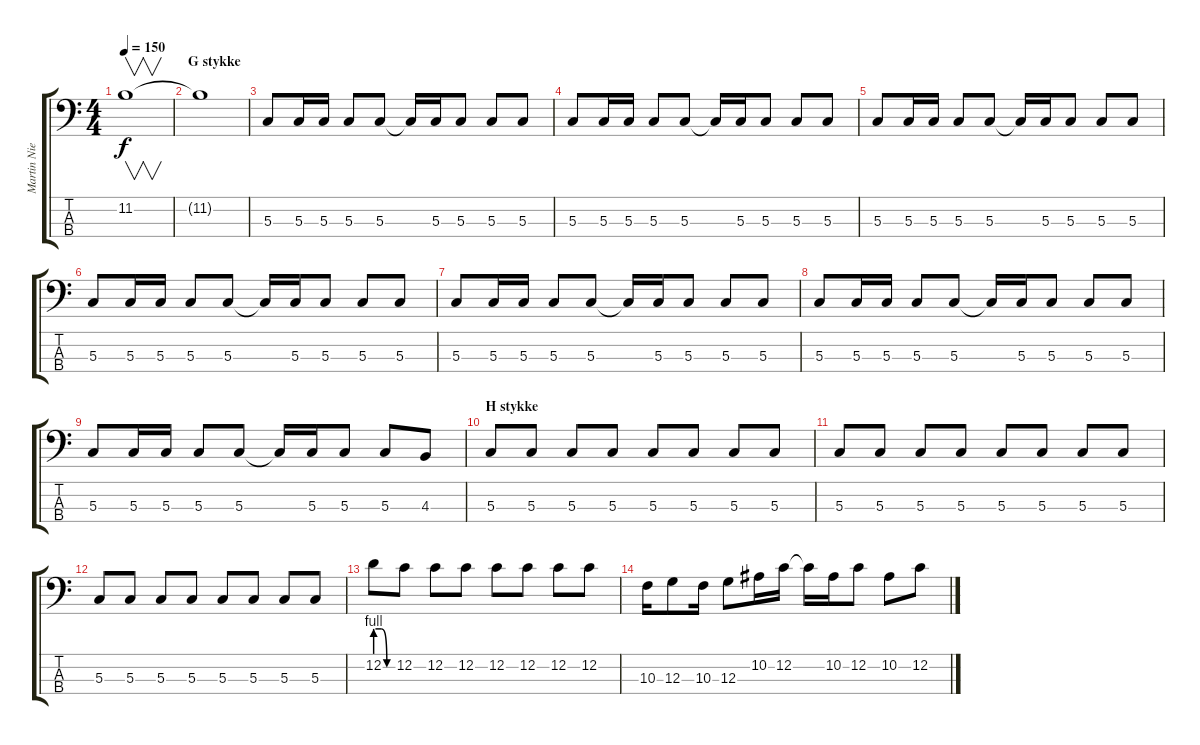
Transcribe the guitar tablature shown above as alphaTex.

\track ("Martin Nielsen (Bass)" "Martin Nie") {instrument electricbassfinger}
\staff {score tabs}
\tuning (F2 C2 G1 D1) {hide}
\ts (4 4)
\tempo 150
\clef f4
\ks c
11.2{t}.1{v dy f} |
\section ("" "G stykke")
11.2{t}.1 |
5.3.8 5.3.16 5.3.16 5.3.8 5.3.8 5.3{t}.16 5.3.16 5.3.8 5.3.8 5.3.8 |
5.3.8 5.3.16 5.3.16 5.3.8 5.3.8 5.3{t}.16 5.3.16 5.3.8 5.3.8 5.3.8 |
5.3.8 5.3.16 5.3.16 5.3.8 5.3.8 5.3{t}.16 5.3.16 5.3.8 5.3.8 5.3.8 |
5.3.8 5.3.16 5.3.16 5.3.8 5.3.8 5.3{t}.16 5.3.16 5.3.8 5.3.8 5.3.8 |
5.3.8 5.3.16 5.3.16 5.3.8 5.3.8 5.3{t}.16 5.3.16 5.3.8 5.3.8 5.3.8 |
5.3.8 5.3.16 5.3.16 5.3.8 5.3.8 5.3{t}.16 5.3.16 5.3.8 5.3.8 5.3.8 |
5.3.8 5.3.16 5.3.16 5.3.8 5.3.8 5.3{t}.16 5.3.16 5.3.8 5.3.8 4.3.8 |
\section ("" "H stykke")
5.3.8 5.3.8 5.3.8 5.3.8 5.3.8 5.3.8 5.3.8 5.3.8 |
5.3.8 5.3.8 5.3.8 5.3.8 5.3.8 5.3.8 5.3.8 5.3.8 |
5.3.8 5.3.8 5.3.8 5.3.8 5.3.8 5.3.8 5.3.8 5.3.8 |
12.2{be (custom 0 4 20 4 40 0 60 0)}.8 12.2.8 12.2.8 12.2.8 12.2.8 12.2.8 12.2.8 12.2.8 |
10.3.16 12.3.8 10.3.16 12.3.8 10.2.16 12.2.16 12.2{t}.16 10.2.16 12.2.8 10.2.8 12.2.8
